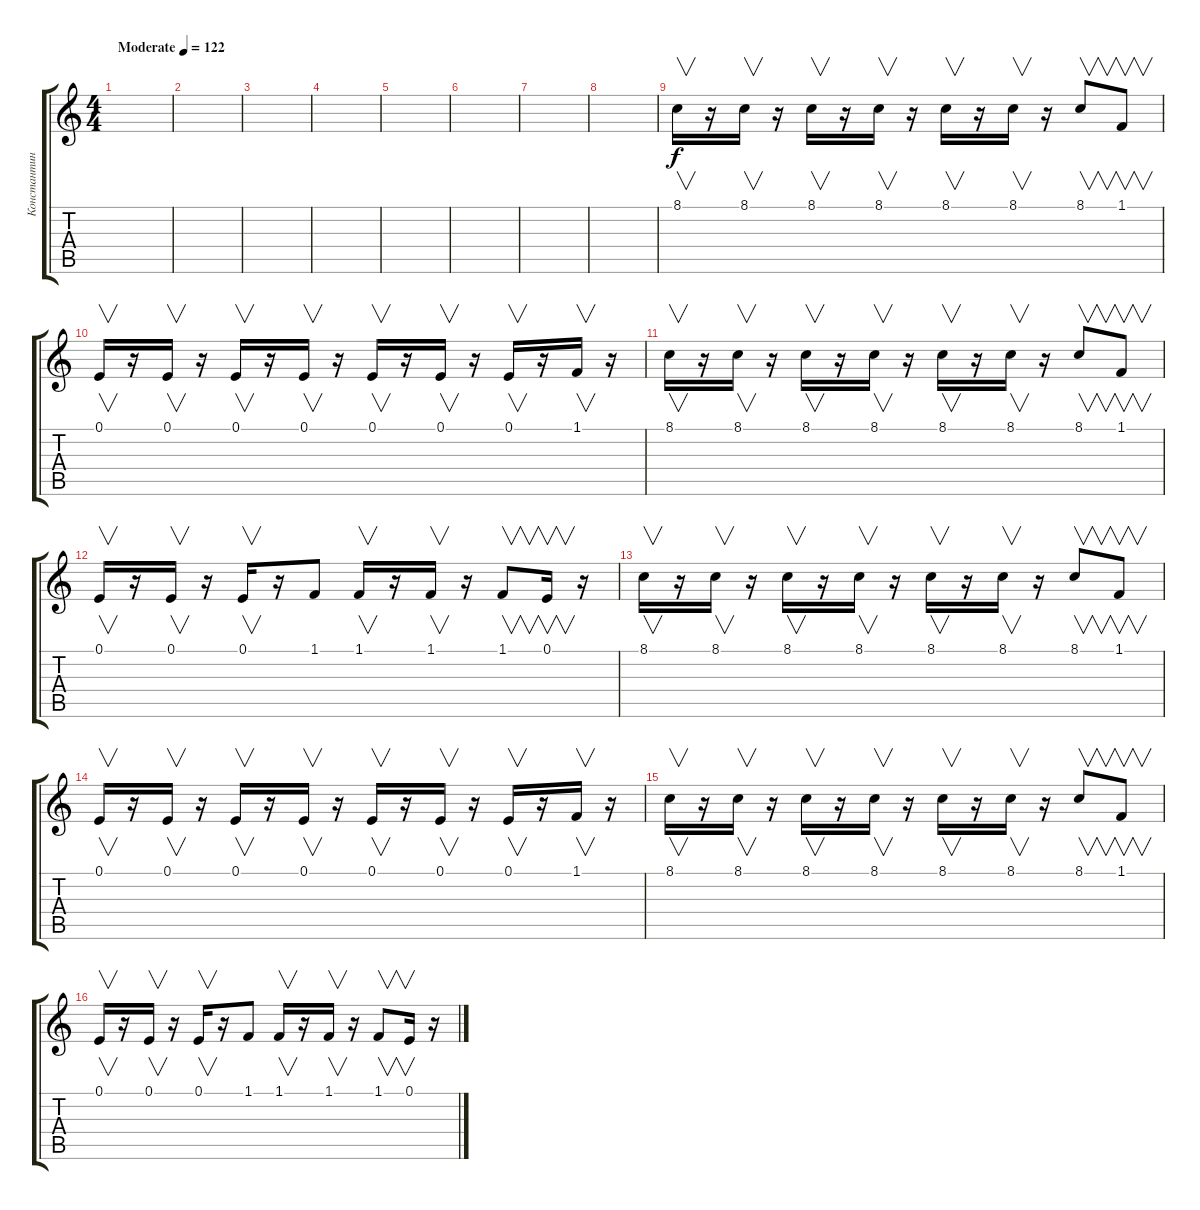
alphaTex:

\track ("Константин Бекрев" "Константин") {instrument lead1square}
\staff {score tabs}
\tuning (E4 B3 G3 D3 A2 E2) {hide}
\ts (4 4)
\tempo (122 "Moderate")
\clef g2
\ks c
|
|
|
|
|
|
|
|
8.1.16{v} r.16 8.1.16{v} r.16 8.1.16{v} r.16 8.1.16{v} r.16 8.1.16{v} r.16 8.1.16{v} r.16 8.1.8{v} 1.1.8{v} |
0.1.16{v} r.16 0.1.16{v} r.16 0.1.16{v} r.16 0.1.16{v} r.16 0.1.16{v} r.16 0.1.16{v} r.16 0.1.16{v} r.16 1.1.16{v} r.16 |
8.1.16{v} r.16 8.1.16{v} r.16 8.1.16{v} r.16 8.1.16{v} r.16 8.1.16{v} r.16 8.1.16{v} r.16 8.1.8{v} 1.1.8{v} |
0.1.16{v} r.16 0.1.16{v} r.16 0.1.16{v} r.16 1.1.8 1.1.16{v} r.16 1.1.16{v} r.16 1.1.8{v} 0.1.16{v} r.16 |
8.1.16{v} r.16 8.1.16{v} r.16 8.1.16{v} r.16 8.1.16{v} r.16 8.1.16{v} r.16 8.1.16{v} r.16 8.1.8{v} 1.1.8{v} |
0.1.16{v} r.16 0.1.16{v} r.16 0.1.16{v} r.16 0.1.16{v} r.16 0.1.16{v} r.16 0.1.16{v} r.16 0.1.16{v} r.16 1.1.16{v} r.16 |
8.1.16{v} r.16 8.1.16{v} r.16 8.1.16{v} r.16 8.1.16{v} r.16 8.1.16{v} r.16 8.1.16{v} r.16 8.1.8{v} 1.1.8{v} |
0.1.16{v} r.16 0.1.16{v} r.16 0.1.16{v} r.16 1.1.8 1.1.16{v} r.16 1.1.16{v} r.16 1.1.8{v} 0.1.16{v} r.16
